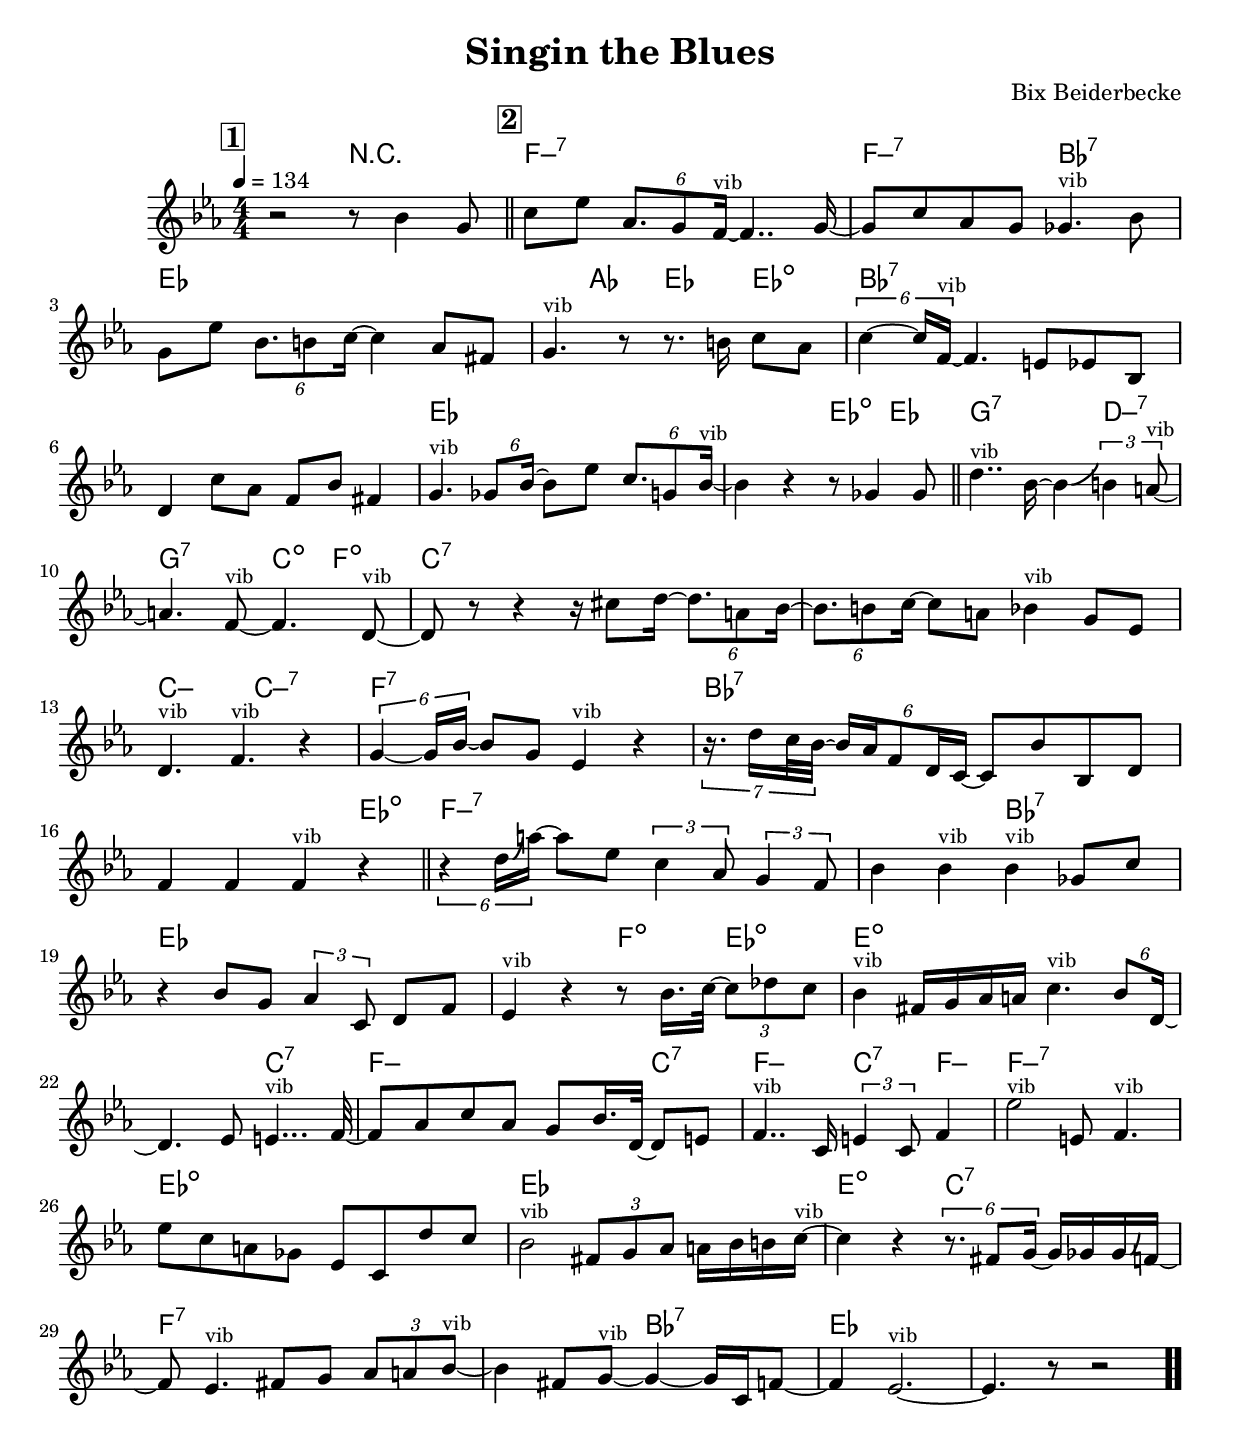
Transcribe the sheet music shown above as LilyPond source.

\version "2.13.2"

#(ly:set-option 'point-and-click #f)

\header {
  title = "Singin the Blues"
  composer = "Bix Beiderbecke"
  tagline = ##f
}
global =
{
    \override Staff.TimeSignature #'style = #'()
    \time 4/4
    \clef "treble"
    \key es \major
    \override Rest #'direction = #'0
    \override MultiMeasureRest #'staff-position = #0
}
\score
{
<<
    \transpose c' c'

    \new ChordNames { \chords {
      \set majorSevenSymbol = \markup { "maj7" }
      \set minorChordModifier = \markup { \char ##x2013 }
      | s2 r4 s4 
      | f1:min7 | f2:min7 bes2:7 | es1 | s4 aes4 es4 es4:dim | bes1:7 | s1 | es1 | s2 es4:dim es4 
      | g2.:7 d4:min7 | g2:7 c4:dim f4:dim | c1:7 | s1 | c2:min c2:min7 | f1:7 | bes1:7 | s2. es4:dim 
      | f1:min7 | s2 bes2:7 | es1 | s2 f4:dim es4:dim | e1:dim | s2 c2:7 | f2.:min c4:7 | f2:min c4:7 f4:min 
      | f1:min7 | es1:dim | es1 | e2:dim c2:7 | f1:7 | s2 bes2:7 | es1|
      }
      }

    \new Staff
    <<
    \transpose c' c'

    {
      \global
  		%\override Score.MetronomeMark #'transparent = ##t
  		%\override Score.MetronomeMark #'stencil = ##f
  		
  		\override HorizontalBracket #'direction = #UP
  		\override HorizontalBracket #'bracket-flare = #'(0 . 0)
  		
  		\override TextSpanner #'dash-fraction = #1.0
  		\override TextSpanner #'bound-details #'left #'text = \markup{ \concat{\draw-line #'(0 . -1.0) \draw-line #'(1.0 . 0) }}
  		\override TextSpanner #'bound-details #'right #'text = \markup{ \concat{ \draw-line #'(1.0 . 0) \draw-line #'(0 . -1.0) }}
          \set Score.markFormatter = #format-mark-box-numbers


      \tempo 4 = 134
      \set Score.currentBarNumber = #0
     
      \bar "||" \mark \default r2 r8 bes'4 g'8 
      \bar "||" \mark \default c''8 es''8 \tuplet 6/4 {aes'8. g'8 f'16~^\markup{\left-align \small vib}} f'4.. g'16~ 
      | g'8 c''8 aes'8 g'8 ges'4.^\markup{\left-align \small vib} bes'8 
      | g'8 es''8 \tuplet 6/4 {bes'8. b'8 c''16~} c''4 aes'8 fis'8 
      | g'4.^\markup{\left-align \small vib} r8 r8. b'16 c''8 aes'8 
      | \tuplet 6/4 {c''4~ c''16 f'16~^\markup{\left-align \small vib}} f'4. e'8 es'8 bes8 
      | d'4 c''8 aes'8 f'8 bes'8 fis'4 
      | g'4.^\markup{\left-align \small vib} \tuplet 6/4 {ges'8 bes'16~} bes'8 es''8 \tuplet 6/4 {c''8. g'8 bes'16~^\markup{\left-align \small vib}} 
      | bes'4 r4 r8 ges'4 ges'8 
      \bar "||" d''4..^\markup{\left-align \small vib} bes'16~ bes'4\bendAfter #+4  \tuplet 3/2 {b'4 a'8~^\markup{\left-align \small vib}} 
      | a'4. f'8~^\markup{\left-align \small vib} f'4. d'8~^\markup{\left-align \small vib} 
      | d'8 r8 r4 r16 cis''8 d''16~ \tuplet 6/4 {d''8. a'8 bes'16~} 
      | \tuplet 6/4 {bes'8. b'8 c''16~} c''8 a'8 bes'4^\markup{\left-align \small vib} g'8 es'8 
      | d'4.^\markup{\left-align \small vib} f'4.^\markup{\left-align \small vib} r4 
      | \tuplet 6/4 {g'4~ g'16 bes'16~} bes'8 g'8 es'4^\markup{\left-align \small vib} r4 
      | \tuplet 7/8 {r16. d''16 c''32 bes'32~} \tuplet 6/4 {bes'16 aes'16 f'8 d'16 c'16~} c'8 bes'8 bes8 d'8 
      | f'4 f'4 f'4^\markup{\left-align \small vib} r4 
      \bar "||" \tuplet 6/4 {r4 d''16\bendAfter #+4  a''16~} a''8 es''8 \tuplet 3/2 {c''4 aes'8} \tuplet 3/2 {g'4 f'8} 
      | bes'4 bes'4^\markup{\left-align \small vib} bes'4^\markup{\left-align \small vib} ges'8 c''8 
      | r4 bes'8 g'8 \tuplet 3/2 {aes'4 c'8} d'8 f'8 
      | es'4^\markup{\left-align \small vib} r4 r8 bes'16. c''32~ \tuplet 3/2 {c''8 des''8 c''8} 
      | bes'4^\markup{\left-align \small vib} fis'16 g'16 aes'16 a'16 c''4.^\markup{\left-align \small vib} \tuplet 6/4 {bes'8 d'16~} 
      | d'4. es'8 e'4...^\markup{\left-align \small vib} f'32~ 
      | f'8 aes'8 c''8 aes'8 g'8 bes'16. d'32~ d'8 e'8 
      | f'4..^\markup{\left-align \small vib} c'16 \tuplet 3/2 {e'4 c'8} f'4 
      | es''2^\markup{\left-align \small vib} e'8 f'4.^\markup{\left-align \small vib} 
      | es''8 c''8 a'8 ges'8 es'8 c'8 d''8 c''8 
      | bes'2^\markup{\left-align \small vib} \tuplet 3/2 {fis'8 g'8 aes'8} a'16 bes'16 b'16 c''16~^\markup{\left-align \small vib} 
      | c''4 r4 \tuplet 6/4 {r8. fis'8 g'16~} g'16 ges'16 ges'16\bendAfter #+4  f'16~ 
      | f'8 es'4.^\markup{\left-align \small vib} fis'8 g'8 \tuplet 3/2 {aes'8 a'8 bes'8~^\markup{\left-align \small vib}} 
      | bes'4 fis'8 g'8~^\markup{\left-align \small vib} g'4~ g'16 c'16 f'8~ 
      | f'4 es'2.~^\markup{\left-align \small vib} 
      | es'4. r8 r2\bar  ".."
    }
    >>
>>    
}
